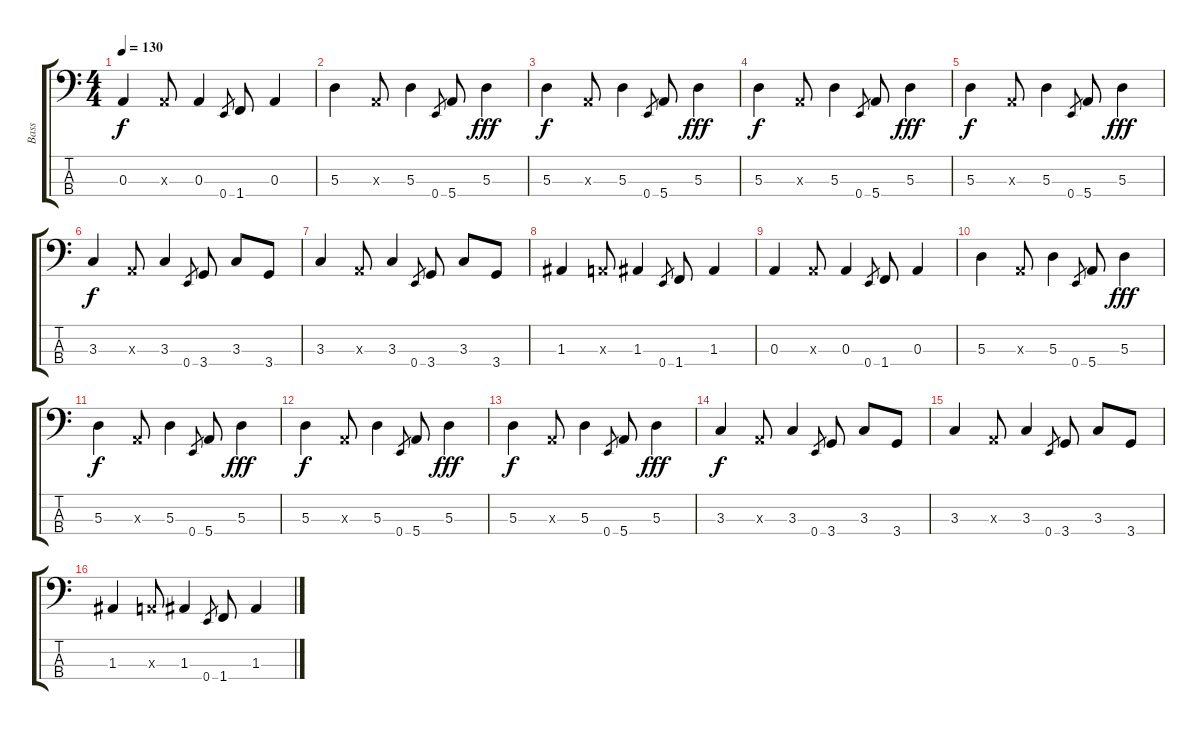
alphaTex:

\track ("Bass" "Bass") {instrument electricbasspick}
\staff {score tabs}
\tuning (G2 D2 A1 E1) {hide}
\ts (4 4)
\tempo 130
\clef f4
\ks c
0.3.4{dy f} 0.3{x}.8 0.3.4 0.4.8{gr} 1.4.8 0.3.4 |
5.3.4 0.3{x}.8 5.3.4 0.4.8{gr} 5.4.8 5.3.4{dy fff} |
5.3.4{dy f} 0.3{x}.8 5.3.4 0.4.8{gr} 5.4.8 5.3.4{dy fff} |
5.3.4{dy f} 0.3{x}.8 5.3.4 0.4.8{gr} 5.4.8 5.3.4{dy fff} |
5.3.4{dy f} 0.3{x}.8 5.3.4 0.4.8{gr} 5.4.8 5.3.4{dy fff} |
3.3.4{dy f} 0.3{x}.8 3.3.4 0.4.8{gr} 3.4.8 3.3.8 3.4.8 |
3.3.4 0.3{x}.8 3.3.4 0.4.8{gr} 3.4.8 3.3.8 3.4.8 |
1.3.4 0.3{x}.8 1.3.4 0.4.8{gr} 1.4.8 1.3.4 |
0.3.4 0.3{x}.8 0.3.4 0.4.8{gr} 1.4.8 0.3.4 |
5.3.4 0.3{x}.8 5.3.4 0.4.8{gr} 5.4.8 5.3.4{dy fff} |
5.3.4{dy f} 0.3{x}.8 5.3.4 0.4.8{gr} 5.4.8 5.3.4{dy fff} |
5.3.4{dy f} 0.3{x}.8 5.3.4 0.4.8{gr} 5.4.8 5.3.4{dy fff} |
5.3.4{dy f} 0.3{x}.8 5.3.4 0.4.8{gr} 5.4.8 5.3.4{dy fff} |
3.3.4{dy f} 0.3{x}.8 3.3.4 0.4.8{gr} 3.4.8 3.3.8 3.4.8 |
3.3.4 0.3{x}.8 3.3.4 0.4.8{gr} 3.4.8 3.3.8 3.4.8 |
1.3.4 0.3{x}.8 1.3.4 0.4.8{gr} 1.4.8 1.3.4
